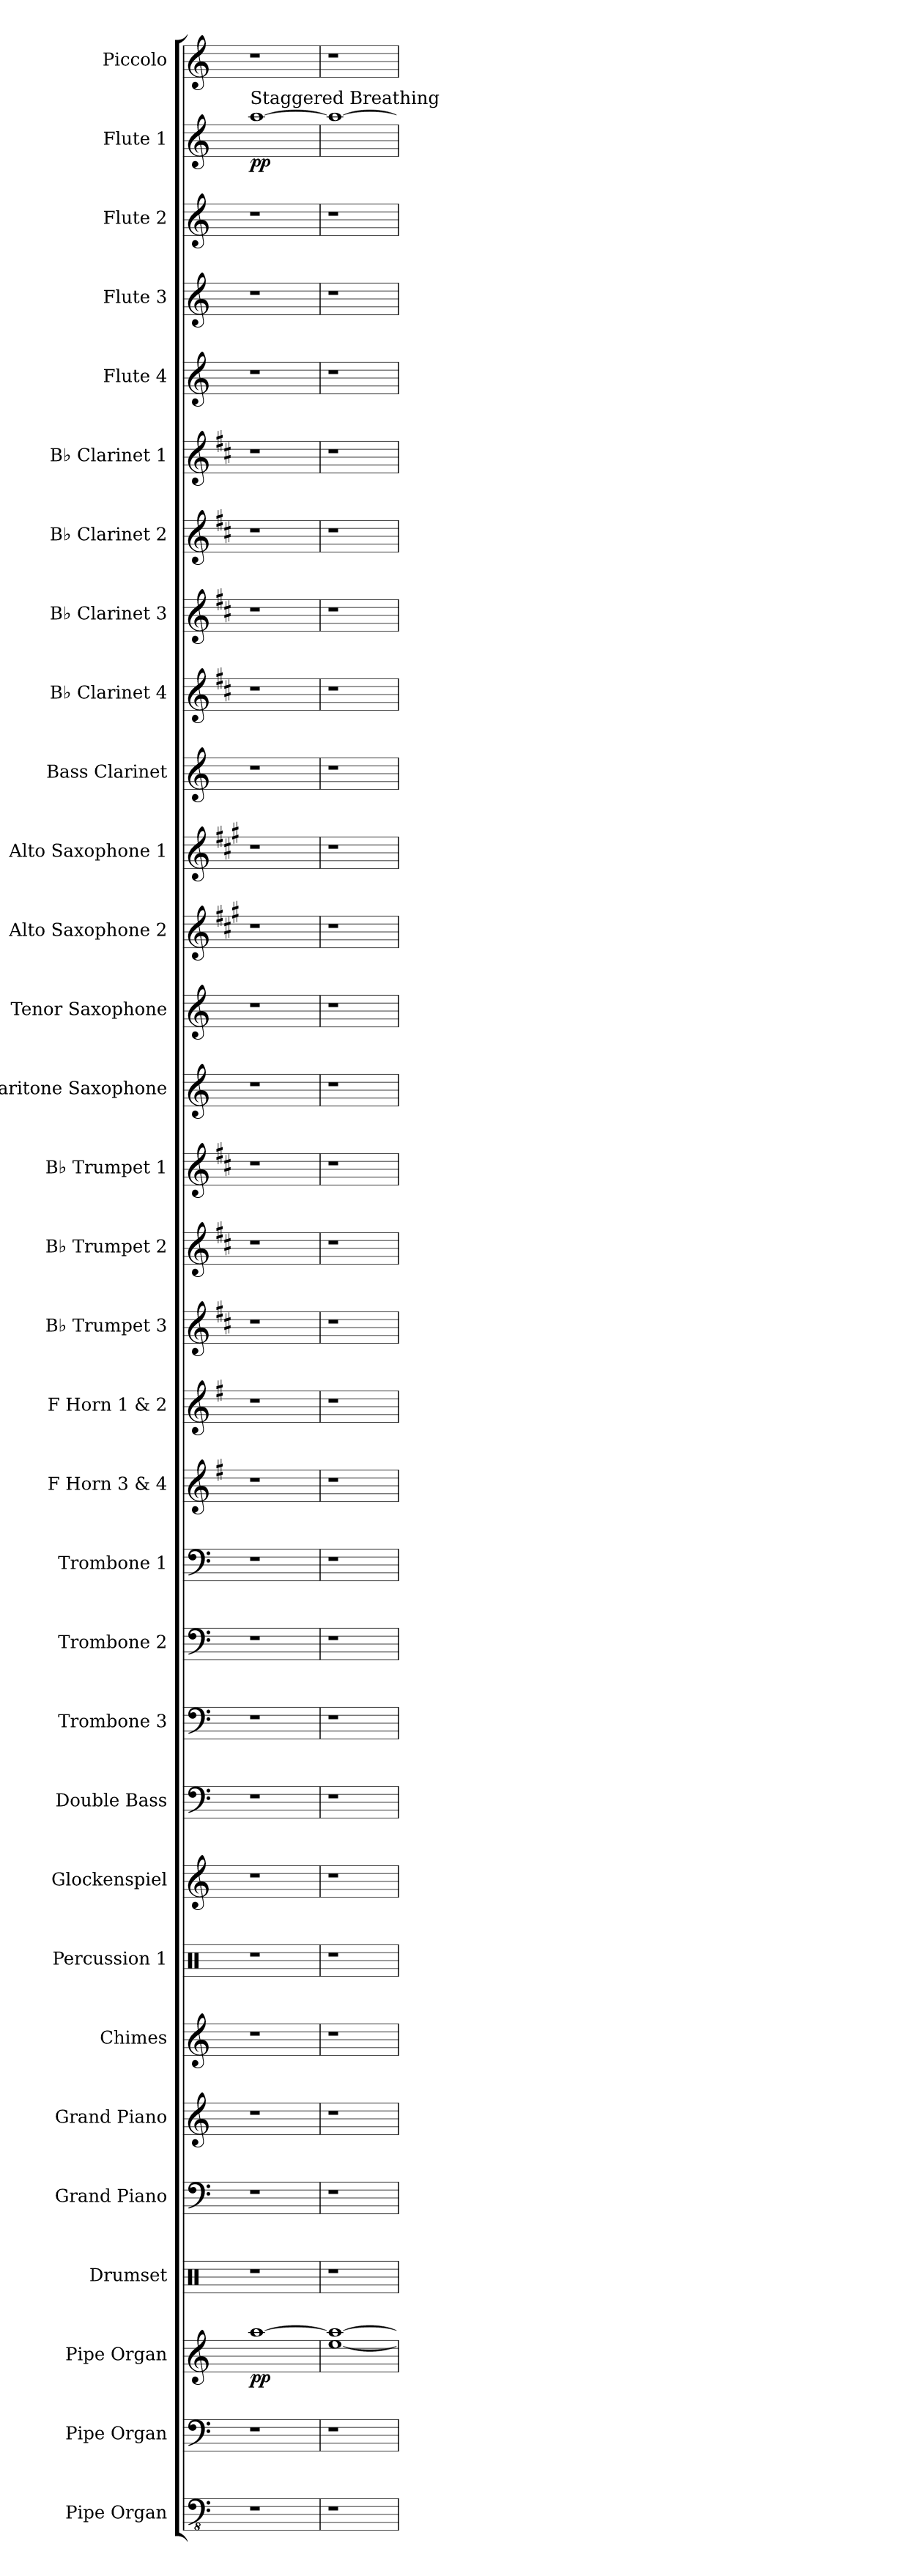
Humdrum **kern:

**kern	**kern	**kern	**dynam	**kern	**kern	**kern	**kern	**kern	**kern	**kern	**kern	**kern	**kern	**kern	**kern	**kern	**kern	**kern	**kern	**kern	**kern	**kern	**kern	**kern	**kern	**kern	**kern	**kern	**kern	**kern	**kern	**dynam	**kern
*part32	*part31	*part30	*part30	*part29	*part28	*part27	*part26	*part25	*part24	*part23	*part22	*part21	*part20	*part19	*part18	*part17	*part16	*part15	*part14	*part13	*part12	*part11	*part10	*part9	*part8	*part7	*part6	*part5	*part4	*part3	*part2	*part2	*part1
*staff32	*staff31	*staff30	*staff30	*staff29	*staff28	*staff27	*staff26	*staff25	*staff24	*staff23	*staff22	*staff21	*staff20	*staff19	*staff18	*staff17	*staff16	*staff15	*staff14	*staff13	*staff12	*staff11	*staff10	*staff9	*staff8	*staff7	*staff6	*staff5	*staff4	*staff3	*staff2	*staff2	*staff1
*I"Pipe Organ	*I"Pipe Organ	*I"Pipe Organ	*	*I"Drumset	*I"Grand Piano	*I"Grand Piano	*I"Chimes	*I"Percussion 1	*I"Glockenspiel	*I"Double Bass	*I"Trombone 3	*I"Trombone 2	*I"Trombone 1	*I"F Horn 3 &amp; 4	*I"F Horn 1 &amp; 2	*I"B♭ Trumpet 3	*I"B♭ Trumpet 2	*I"B♭ Trumpet 1	*I"Baritone Saxophone	*I"Tenor Saxophone	*I"Alto Saxophone 2	*I"Alto Saxophone 1	*I"Bass Clarinet	*I"B♭ Clarinet 4	*I"B♭ Clarinet 3	*I"B♭ Clarinet 2	*I"B♭ Clarinet 1	*I"Flute 4	*I"Flute 3	*I"Flute 2	*I"Flute 1	*	*I"Piccolo
*I'Org.	*I'Org.	*I'Org.	*	*I'D. Set	*I'Pno.	*I'Pno.	*I'Cme.	*I'Perc. 1	*I'Glk.	*I'Db.	*I'Tbn. 3	*I'Tbn. 2	*I'Tbn. 1	*I'F Hn. 3 4	*I'F Hn. 1 2	*I'B♭ Tpt. 3	*I'B♭ Tpt. 2	*I'B♭ Tpt. 1	*I'Bar. Sax.	*I'T. Sax.	*I'A. Sax. 2	*I'A. Sax. 1	*I'B. Cl.	*I'B♭ Cl. 4	*I'B♭ Cl. 3	*I'B♭ Cl. 2	*I'B♭ Cl. 1	*I'Fl. 4	*I'Fl. 3	*I'Fl. 2	*I'Fl. 1	*	*I'Picc.
*clefFv4	*clefF4	*clefG2	*	*clefX	*clefF4	*clefG2	*clefG2	*clefX	*clefG2	*clefF4	*clefF4	*clefF4	*clefF4	*clefG2	*clefG2	*clefG2	*clefG2	*clefG2	*clefG2	*clefG2	*clefG2	*clefG2	*clefG2	*clefG2	*clefG2	*clefG2	*clefG2	*clefG2	*clefG2	*clefG2	*clefG2	*	*clefG2
*	*	*	*	*	*	*	*	*	*ITrd-14c-24	*ITrd7c12	*	*	*	*ITrd4c7	*ITrd4c7	*ITrd1c2	*ITrd1c2	*ITrd1c2	*ITrd12c21	*ITrd8c14	*ITrd5c9	*ITrd5c9	*ITrd8c14	*ITrd1c2	*ITrd1c2	*ITrd1c2	*ITrd1c2	*	*	*	*	*	*ITrd-7c-12
*k[]	*k[]	*k[]	*	*k[]	*k[]	*k[]	*k[]	*k[]	*k[]	*k[]	*k[]	*k[]	*k[]	*k[]	*k[]	*k[]	*k[]	*k[]	*k[]	*k[]	*k[]	*k[]	*k[]	*k[]	*k[]	*k[]	*k[]	*k[]	*k[]	*k[]	*k[]	*	*k[]
=1	=1	=1	=1	=1	=1	=1	=1	=1	=1	=1	=1	=1	=1	=1	=1	=1	=1	=1	=1	=1	=1	=1	=1	=1	=1	=1	=1	=1	=1	=1	=1	=1	=1
!	!	!	!	!	!	!	!	!	!	!	!	!	!	!	!	!	!	!	!	!	!	!	!	!	!	!	!	!	!	!	!LO:TX:a:t=Staggered Breathing	!	!
!	!	!	!LO:DY:b	!	!	!	!	!	!	!	!	!	!	!	!	!	!	!	!	!	!	!	!	!	!	!	!	!	!	!	!	!LO:DY:b	!
1r	1r	[1aa	pp	1r	1r	1r	1r	1r	1r	1r	1r	1r	1r	1r	1r	1r	1r	1r	1r	1r	1r	1r	1r	1r	1r	1r	1r	1r	1r	1r	[1aa	pp	1r
=2	=2	=2	=2	=2	=2	=2	=2	=2	=2	=2	=2	=2	=2	=2	=2	=2	=2	=2	=2	=2	=2	=2	=2	=2	=2	=2	=2	=2	=2	=2	=2	=2	=2
1r	1r	[1ee 1aa_	.	1r	1r	1r	1r	1r	1r	1r	1r	1r	1r	1r	1r	1r	1r	1r	1r	1r	1r	1r	1r	1r	1r	1r	1r	1r	1r	1r	1aa_	.	1r
=	=	=	=	=	=	=	=	=	=	=	=	=	=	=	=	=	=	=	=	=	=	=	=	=	=	=	=	=	=	=	=	=	=
*-	*-	*-	*-	*-	*-	*-	*-	*-	*-	*-	*-	*-	*-	*-	*-	*-	*-	*-	*-	*-	*-	*-	*-	*-	*-	*-	*-	*-	*-	*-	*-	*-	*-
